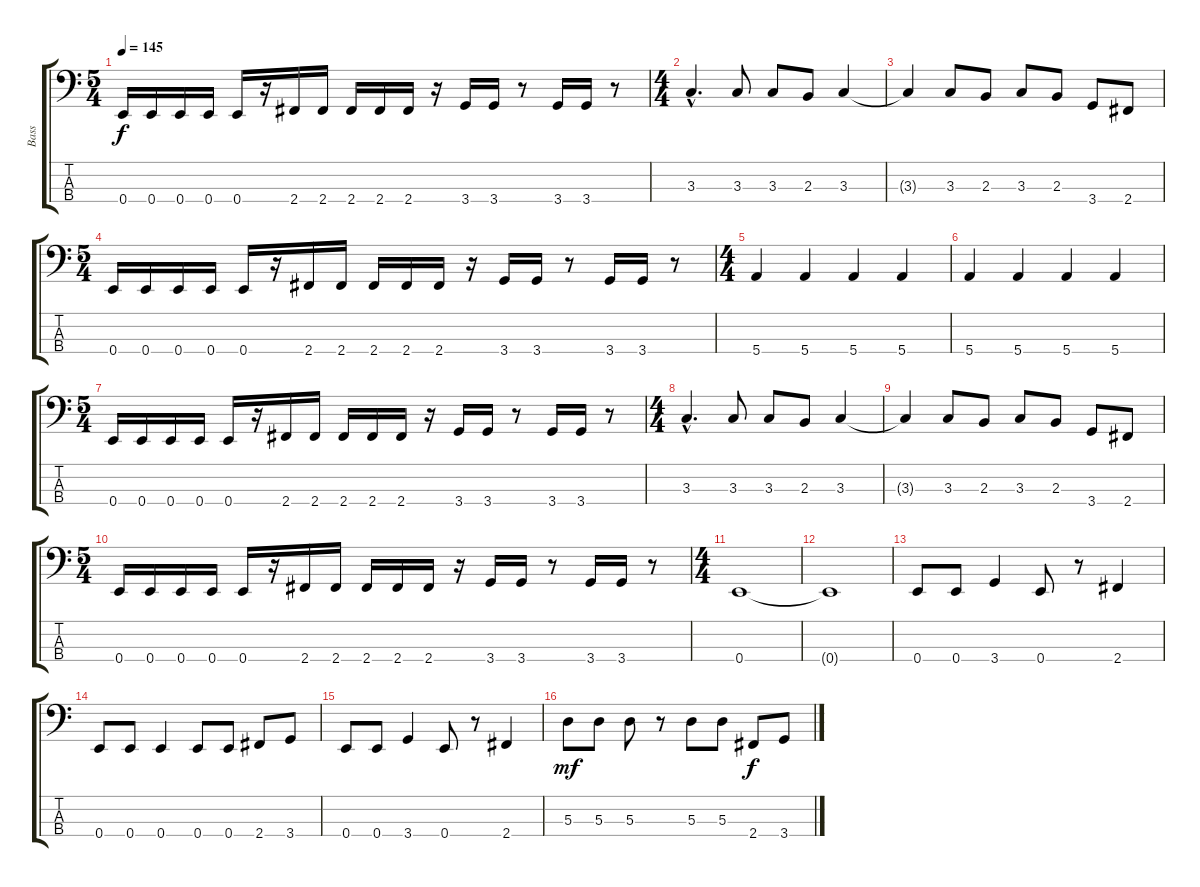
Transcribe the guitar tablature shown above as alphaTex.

\track ("Bass" "Bass") {instrument electricbasspick}
\staff {score tabs}
\tuning (G2 D2 A1 E1) {hide}
\ts (5 4)
\tempo 145
\clef f4
\ks c
0.4.16{dy f instrument electricbasspick} 0.4.16 0.4.16 0.4.16 0.4.16 r.16 2.4.16 2.4.16 2.4.16 2.4.16 2.4.16 r.16 3.4.16 3.4.16 r.8 3.4.16 3.4.16 r.8 |
\ts (4 4)
3.3{hac}.4{d} 3.3.8 3.3.8 2.3.8 3.3.4 |
3.3{t}.4 3.3.8 2.3.8 3.3.8 2.3.8 3.4.8 2.4.8 |
\ts (5 4)
0.4.16 0.4.16 0.4.16 0.4.16 0.4.16 r.16 2.4.16 2.4.16 2.4.16 2.4.16 2.4.16 r.16 3.4.16 3.4.16 r.8 3.4.16 3.4.16 r.8 |
\ts (4 4)
5.4.4 5.4.4 5.4.4 5.4.4 |
5.4.4 5.4.4 5.4.4 5.4.4 |
\ts (5 4)
0.4.16 0.4.16 0.4.16 0.4.16 0.4.16 r.16 2.4.16 2.4.16 2.4.16 2.4.16 2.4.16 r.16 3.4.16 3.4.16 r.8 3.4.16 3.4.16 r.8 |
\ts (4 4)
3.3{hac}.4{d} 3.3.8 3.3.8 2.3.8 3.3.4 |
3.3{t}.4 3.3.8 2.3.8 3.3.8 2.3.8 3.4.8 2.4.8 |
\ts (5 4)
0.4.16 0.4.16 0.4.16 0.4.16 0.4.16 r.16 2.4.16 2.4.16 2.4.16 2.4.16 2.4.16 r.16 3.4.16 3.4.16 r.8 3.4.16 3.4.16 r.8 |
\ts (4 4)
0.4.1 |
0.4{t}.1 |
0.4.8 0.4.8 3.4.4 0.4.8 r.8 2.4.4 |
0.4.8 0.4.8 0.4.4 0.4.8 0.4.8 2.4.8 3.4.8 |
0.4.8 0.4.8 3.4.4 0.4.8 r.8 2.4.4 |
5.3.8{dy mf} 5.3.8 5.3.8 r.8 5.3.8 5.3.8 2.4.8{dy f} 3.4.8
